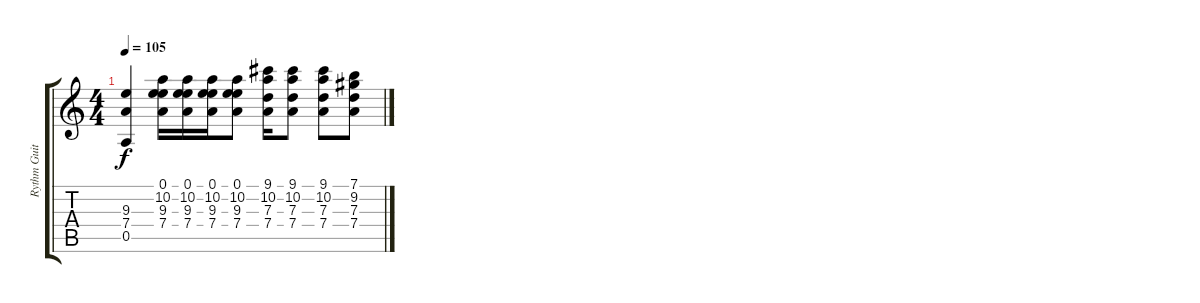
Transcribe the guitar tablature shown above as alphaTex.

\track ("Rythm Guitar" "Rythm Guit") {instrument acousticguitarsteel}
\staff {score tabs}
\tuning (E4 B3 G3 D3 A2 E2) {hide}
\ts (4 4)
\tempo 105
\clef g2
\ks c
(9.3 7.4 0.5).4{dy f volume 2} (0.1 10.2 9.3 7.4).16 (0.1 10.2 9.3 7.4).16 (0.1 10.2 9.3 7.4).16 (0.1 10.2 9.3 7.4).8 (9.1 10.2 7.3 7.4).16 (9.1 10.2 7.3 7.4).8 (9.1 10.2 7.3 7.4).8 (7.1 9.2 7.3 7.4).8{volume 0}
